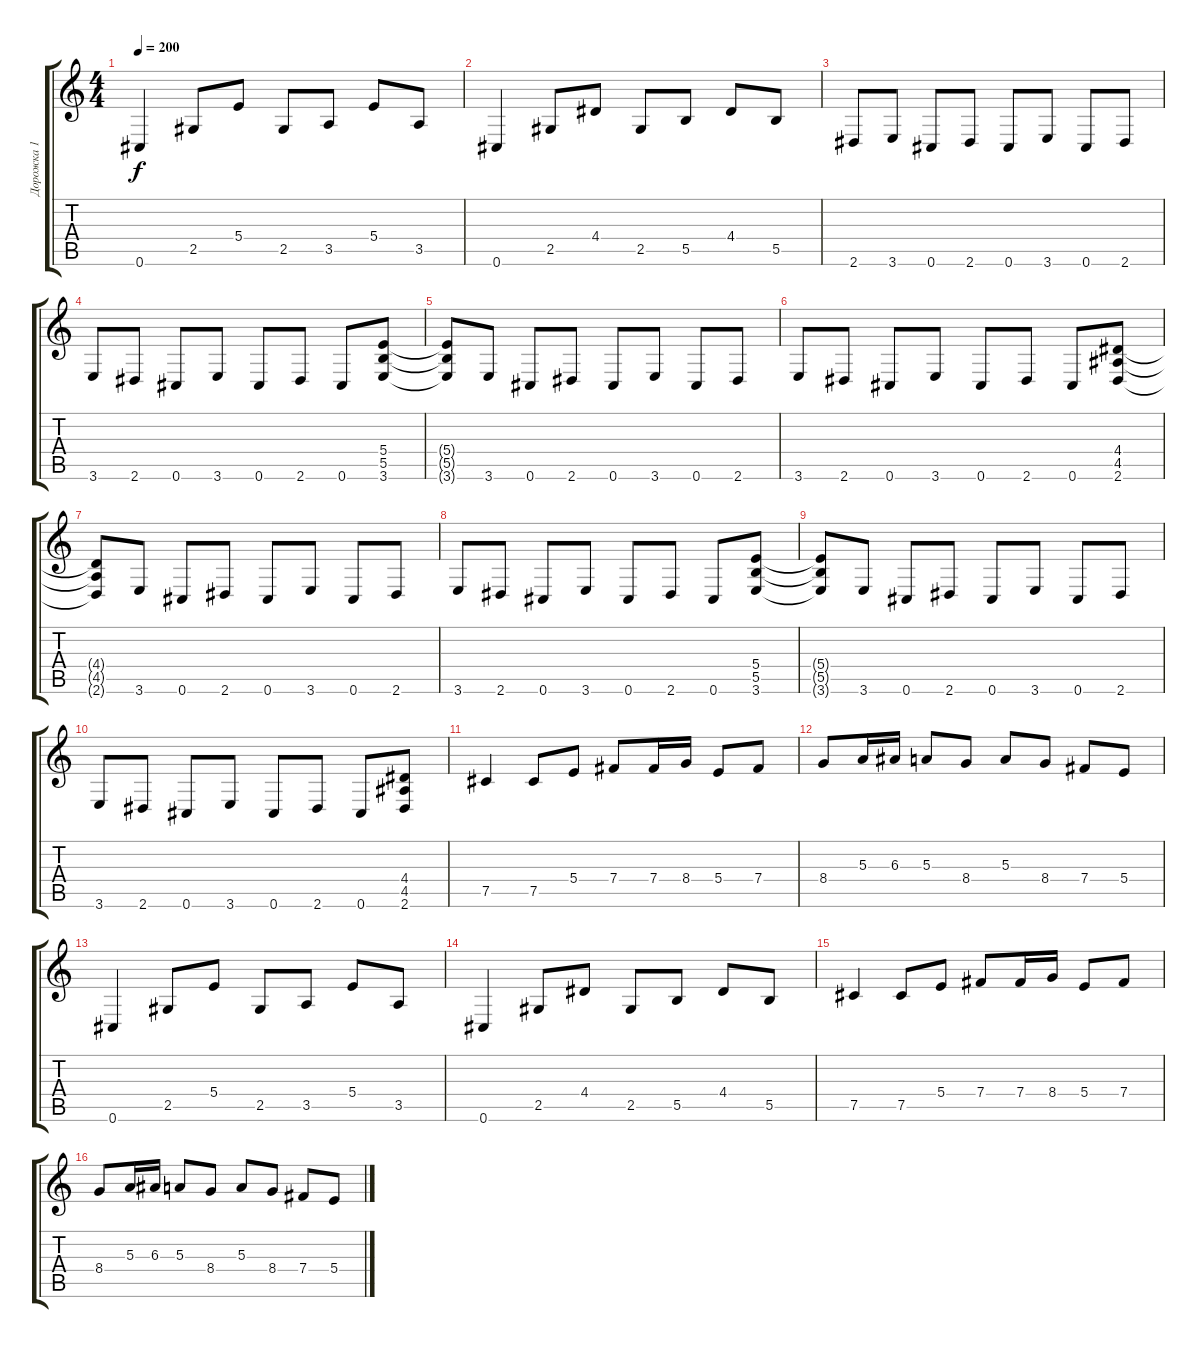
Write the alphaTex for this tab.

\track ("Дорожка 1" "Дорожка 1") {instrument overdrivenguitar}
\staff {score tabs}
\tuning (Db4 Ab3 E3 B2 Gb2 Db2) {hide}
\ts (4 4)
\tempo 200
\clef g2
\ks c
0.6.4{dy f} 2.5.8 5.4.8 2.5.8 3.5.8 5.4.8 3.5.8 |
0.6.4 2.5.8 4.4.8 2.5.8 5.5.8 4.4.8 5.5.8 |
2.6.8 3.6.8 0.6.8 2.6.8 0.6.8 3.6.8 0.6.8 2.6.8 |
3.6.8 2.6.8 0.6.8 3.6.8 0.6.8 2.6.8 0.6.8 (5.4 5.5 3.6).8 |
(5.4{t} 5.5{t} 3.6{t}).8 3.6.8 0.6.8 2.6.8 0.6.8 3.6.8 0.6.8 2.6.8 |
3.6.8 2.6.8 0.6.8 3.6.8 0.6.8 2.6.8 0.6.8 (4.4 4.5 2.6).8 |
(4.4{t} 4.5{t} 2.6{t}).8 3.6.8 0.6.8 2.6.8 0.6.8 3.6.8 0.6.8 2.6.8 |
3.6.8 2.6.8 0.6.8 3.6.8 0.6.8 2.6.8 0.6.8 (5.4 5.5 3.6).8 |
(5.4{t} 5.5{t} 3.6{t}).8 3.6.8 0.6.8 2.6.8 0.6.8 3.6.8 0.6.8 2.6.8 |
3.6.8 2.6.8 0.6.8 3.6.8 0.6.8 2.6.8 0.6.8 (4.4 4.5 2.6).8 |
7.5.4 7.5.8 5.4.8 7.4.8 7.4.16 8.4.16 5.4.8 7.4.8 |
8.4.8 5.3.16 6.3.16 5.3.8 8.4.8 5.3.8 8.4.8 7.4.8 5.4.8 |
0.6.4 2.5.8 5.4.8 2.5.8 3.5.8 5.4.8 3.5.8 |
0.6.4 2.5.8 4.4.8 2.5.8 5.5.8 4.4.8 5.5.8 |
7.5.4 7.5.8 5.4.8 7.4.8 7.4.16 8.4.16 5.4.8 7.4.8 |
8.4.8 5.3.16 6.3.16 5.3.8 8.4.8 5.3.8 8.4.8 7.4.8 5.4.8
